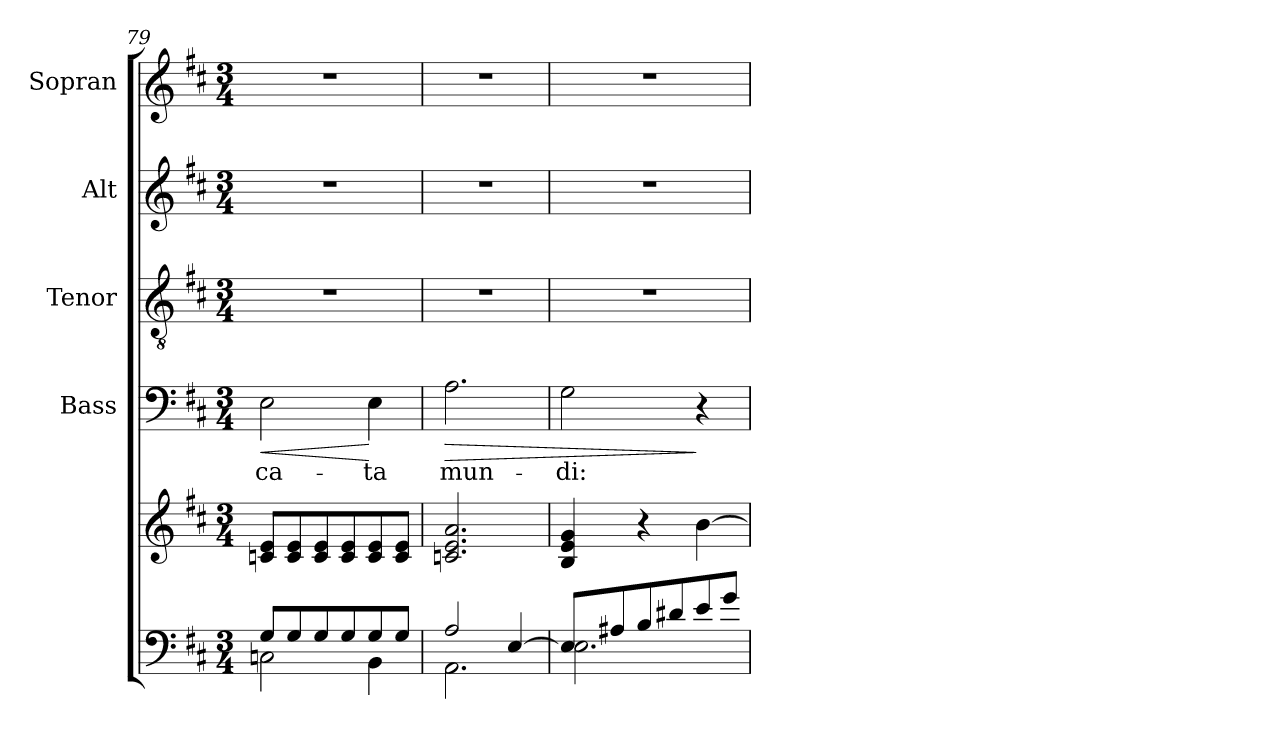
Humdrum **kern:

**kern	**kern	**kern	**text	**dynam	**kern	**kern	**kern
*part5	*part5	*part4	*part4	*part4	*part3	*part2	*part1
*staff6	*staff5	*staff4	*staff4	*staff4	*staff3	*staff2	*staff1
*	*	*I"Bass	*	*	*I"Tenor	*I"Alt	*I"Sopran
*	*	*I'B.	*	*	*I'T.	*I'A.	*I'S.
*clefF4	*clefG2	*clefF4	*	*	*clefGv2	*clefG2	*clefG2
*k[f#c#]	*k[f#c#]	*k[f#c#]	*	*	*k[f#c#]	*k[f#c#]	*k[f#c#]
*D:	*D:	*D:	*	*	*D:	*D:	*D:
*M3/4	*M3/4	*M3/4	*	*	*M3/4	*M3/4	*M3/4
=79	=79	=79	=79	=79	=79	=79	=79
*^	*	*	*	*	*	*	*
!	!	!	!	!LO:LY:b	!LO:HP:b	!	!	!
8G/L	2Cn\	8cn/ 8e/L	2E\	-ca-	<	2.r	2.r	2.r
8G/	.	8c/ 8e/	.	.	.	.	.	.
8G/	.	8c/ 8e/	.	.	.	.	.	.
8G/	.	8c/ 8e/	.	.	.	.	.	.
!	!	!	!	!LO:LY:b	!	!	!	!
8G/	4BB\	8c/ 8e/	4E\	-ta	[	.	.	.
8G/J	.	8c/ 8e/J	.	.	.	.	.	.
=80	=80	=80	=80	=80	=80	=80	=80	=80
!	!	!	!	!LO:LY:b	!LO:HP:b	!	!	!
2A/	2.AA\	2.cn/ 2.e/ 2.a/	2.A\	mun-	>	2.r	2.r	2.r
[>4E/	.	.	.	.	.	.	.	.
=81	=81	=81	=81	=81	=81	=81	=81	=81
!	!	!	!	!LO:LY:b	!	!	!	!
8E/L]	2.E\	4B/ 4e/ 4g/	2G\	-di:	.	2.r	2.r	2.r
8A#X/	.	.	.	.	.	.	.	.
8B/	.	4r	.	.	.	.	.	.
8d#X/	.	.	.	.	.	.	.	.
8e/	.	[4b\	4r	.	]	.	.	.
8g/J	.	.	.	.	.	.	.	.
*v	*v	*	*	*	*	*	*	*
=	=	=	=	=	=	=	=
*-	*-	*-	*-	*-	*-	*-	*-
